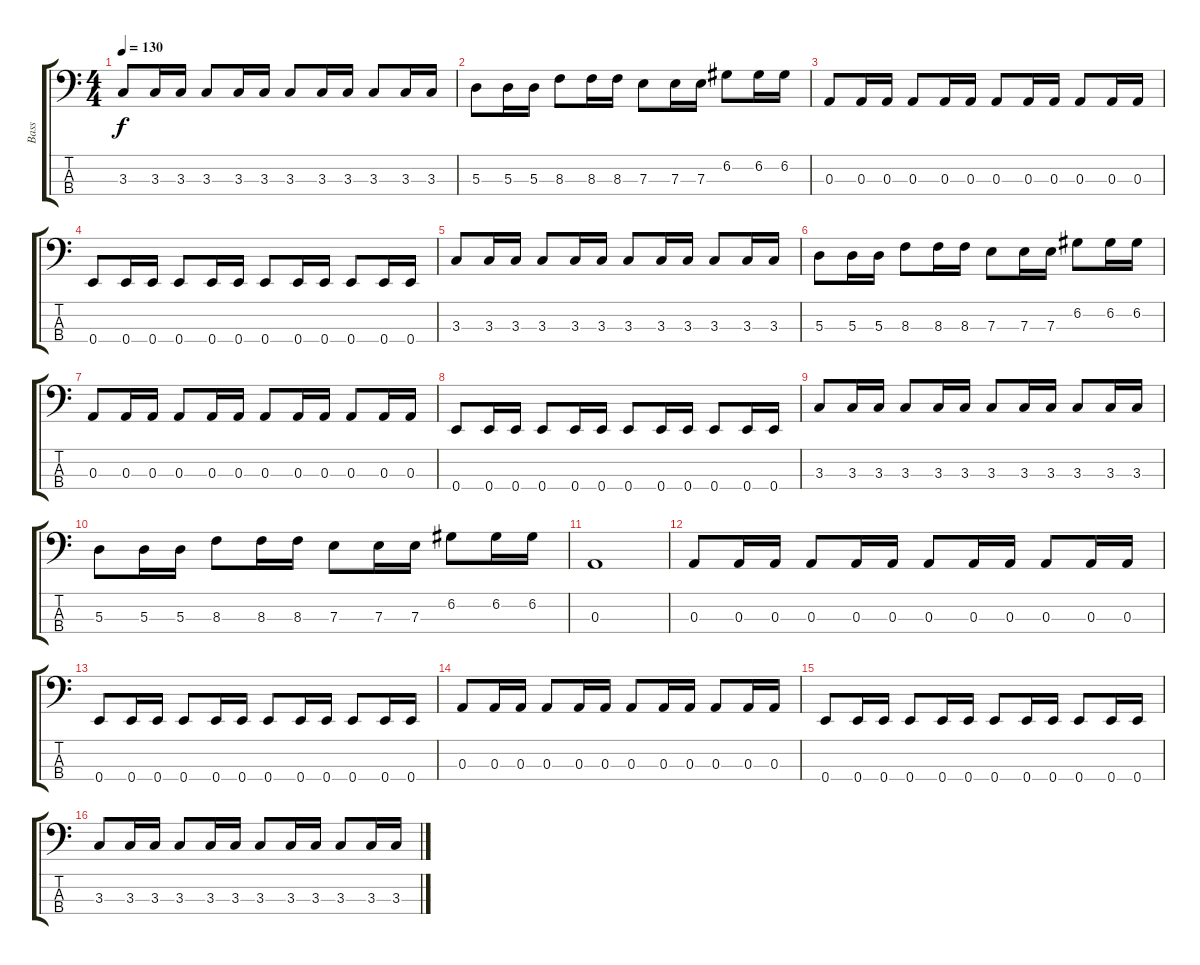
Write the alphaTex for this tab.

\track ("Bass" "Bass") {instrument electricbassfinger}
\staff {score tabs}
\tuning (G2 D2 A1 E1) {hide}
\ts (4 4)
\tempo 130
\clef f4
\ks c
3.3.8{dy f} 3.3.16 3.3.16 3.3.8 3.3.16 3.3.16 3.3.8 3.3.16 3.3.16 3.3.8 3.3.16 3.3.16 |
5.3.8 5.3.16 5.3.16 8.3.8 8.3.16 8.3.16 7.3.8 7.3.16 7.3.16 6.2.8 6.2.16 6.2.16 |
0.3.8 0.3.16 0.3.16 0.3.8 0.3.16 0.3.16 0.3.8 0.3.16 0.3.16 0.3.8 0.3.16 0.3.16 |
0.4.8 0.4.16 0.4.16 0.4.8 0.4.16 0.4.16 0.4.8 0.4.16 0.4.16 0.4.8 0.4.16 0.4.16 |
3.3.8 3.3.16 3.3.16 3.3.8 3.3.16 3.3.16 3.3.8 3.3.16 3.3.16 3.3.8 3.3.16 3.3.16 |
5.3.8 5.3.16 5.3.16 8.3.8 8.3.16 8.3.16 7.3.8 7.3.16 7.3.16 6.2.8 6.2.16 6.2.16 |
0.3.8 0.3.16 0.3.16 0.3.8 0.3.16 0.3.16 0.3.8 0.3.16 0.3.16 0.3.8 0.3.16 0.3.16 |
0.4.8 0.4.16 0.4.16 0.4.8 0.4.16 0.4.16 0.4.8 0.4.16 0.4.16 0.4.8 0.4.16 0.4.16 |
3.3.8 3.3.16 3.3.16 3.3.8 3.3.16 3.3.16 3.3.8 3.3.16 3.3.16 3.3.8 3.3.16 3.3.16 |
5.3.8 5.3.16 5.3.16 8.3.8 8.3.16 8.3.16 7.3.8 7.3.16 7.3.16 6.2.8 6.2.16 6.2.16 |
0.3.1 |
0.3.8 0.3.16 0.3.16 0.3.8 0.3.16 0.3.16 0.3.8 0.3.16 0.3.16 0.3.8 0.3.16 0.3.16 |
0.4.8 0.4.16 0.4.16 0.4.8 0.4.16 0.4.16 0.4.8 0.4.16 0.4.16 0.4.8 0.4.16 0.4.16 |
0.3.8 0.3.16 0.3.16 0.3.8 0.3.16 0.3.16 0.3.8 0.3.16 0.3.16 0.3.8 0.3.16 0.3.16 |
0.4.8 0.4.16 0.4.16 0.4.8 0.4.16 0.4.16 0.4.8 0.4.16 0.4.16 0.4.8 0.4.16 0.4.16 |
3.3.8 3.3.16 3.3.16 3.3.8 3.3.16 3.3.16 3.3.8 3.3.16 3.3.16 3.3.8 3.3.16 3.3.16
